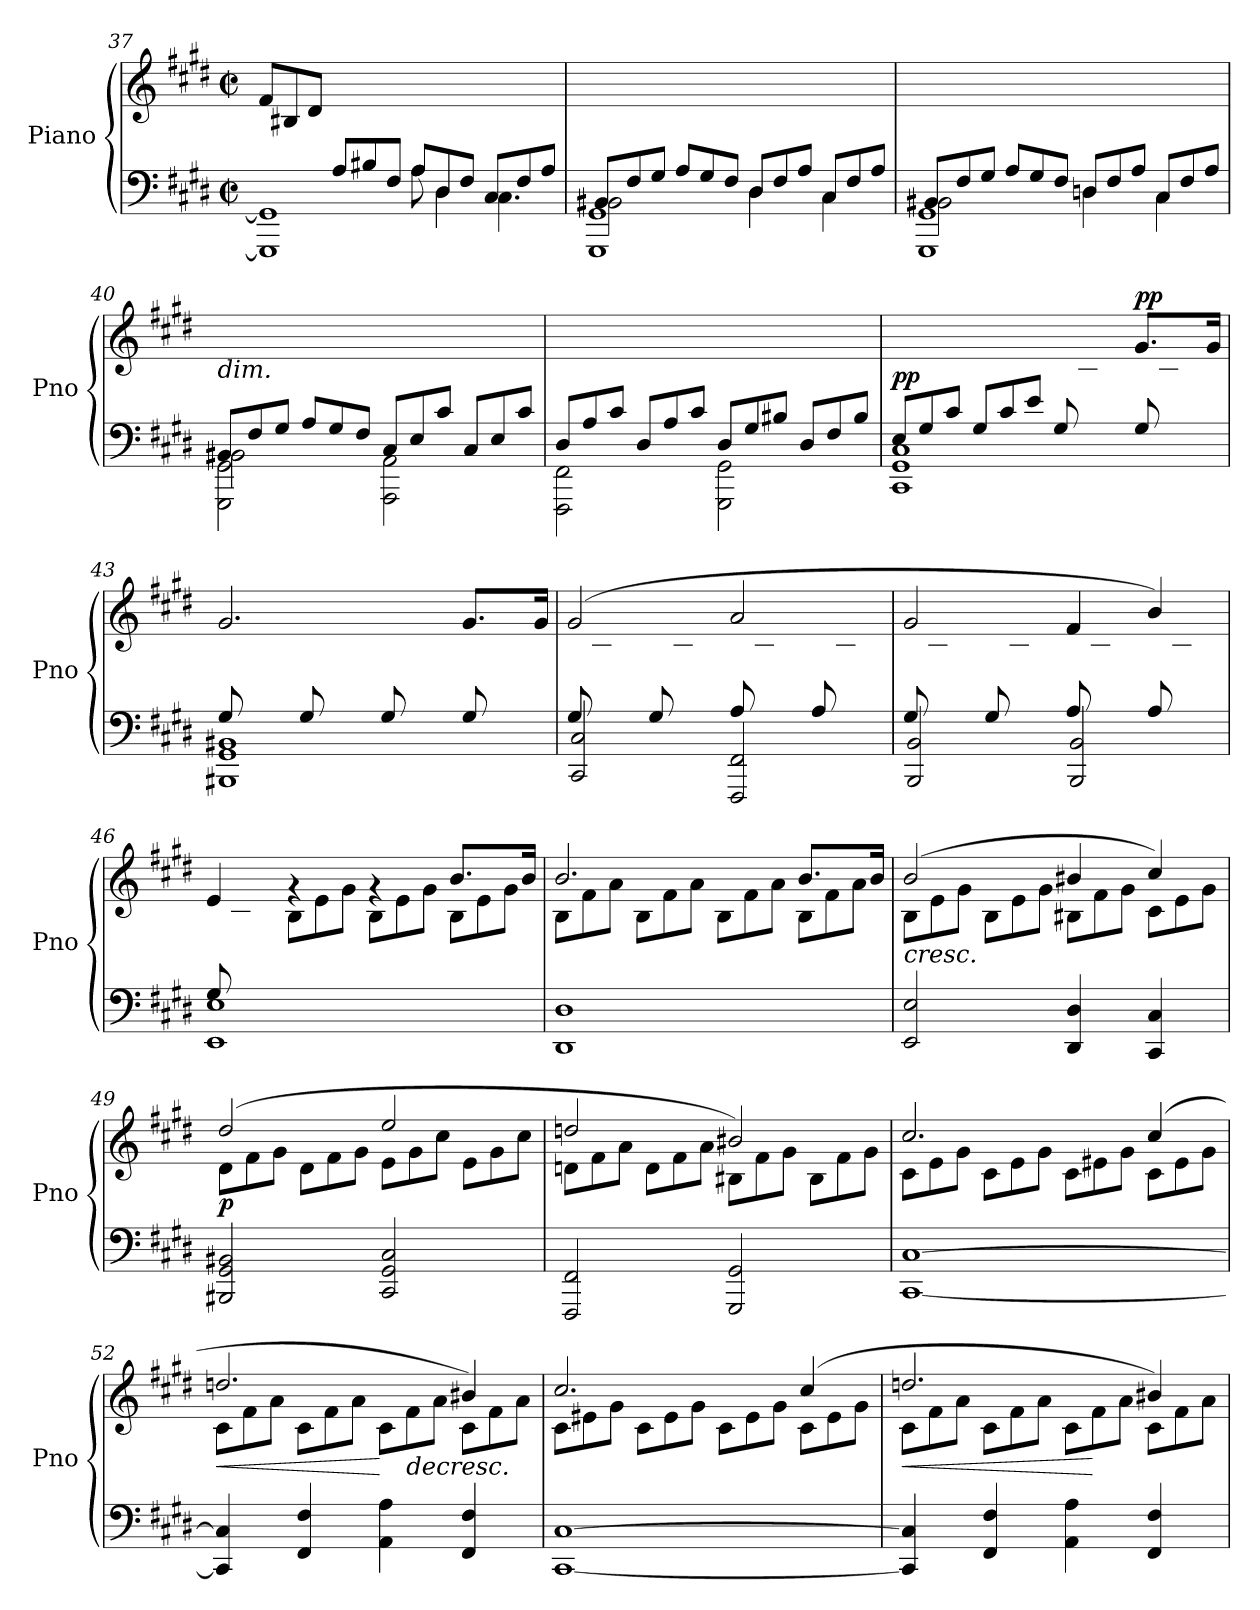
**kern	**kern	**dynam
*part1	*part1	*part1
*staff2	*staff1	*staff1/2
*I"Piano	*	*
*I'Pno	*	*
!!LO:LB:g=z
*clefF4	*clefG2	*
*k[f#c#g#d#]	*k[f#c#g#d#]	*
*M4/4	*M4/4	*
*met(c|)	*met(c|)	*
=37	=37	=37
*^	*	*
*	*^	*	*
*	*	*	*Xtuplet	*
4ryy	2ryy	1GGG#] 1GG#]	12f#/L	.
.	.	.	12B#X/	.
.	.	.	12d#/J	.
*Xtuplet	*	*	*	*
12A/L	.	.	2.ryy	.
12B#X/	.	.	.	.
12F#/J	.	.	.	.
12A/L	12A\	.	.	.
12D#/	6D#\	.	.	.
12F#/J	.	.	.	.
12C#/L	6.C#\	.	.	.
12F#/	.	.	.	.
12A/J	.	.	.	.
=38	=38	=38	=38	=38
12BB#X/L	2BB#\	1GGG# 1GG#	1ryy	.
12F#/	.	.	.	.
12G#/J	.	.	.	.
12A/L	.	.	.	.
12G#/	.	.	.	.
12F#/J	.	.	.	.
12D#/L	4D#\	.	.	.
12F#/	.	.	.	.
12A/J	.	.	.	.
12C#/L	4C#\	.	.	.
12F#/	.	.	.	.
12A/J	.	.	.	.
=39	=39	=39	=39	=39
12BB#X/L	2BB#\	1GGG# 1GG#	1ryy	.
12F#/	.	.	.	.
12G#/J	.	.	.	.
12A/L	.	.	.	.
12G#/	.	.	.	.
12F#/J	.	.	.	.
12Dn/L	4D\	.	.	.
12F#/	.	.	.	.
12A/J	.	.	.	.
12C#/L	4C#\	.	.	.
12F#/	.	.	.	.
12A/J	.	.	.	.
!!LO:LB:g=z
=40	=40	=40	=40	=40
!	!	!	!LO:TX:b:i:t=dim.	!
12BB#X/L	2BB#\	2GGG#\ 2GG#\	1ryy	.
12F#/	.	.	.	.
12G#/J	.	.	.	.
12A/L	.	.	.	.
12G#/	.	.	.	.
12F#/J	.	.	.	.
12C#/L	2ryy	2AAA\ 2AA\	.	.
12E/	.	.	.	.
12c#/J	.	.	.	.
12C#/L	.	.	.	.
12E/	.	.	.	.
12c#/J	.	.	.	.
*	*v	*v	*	*
=41	=41	=41	=41
12D#/L	2FFF#\ 2FF#\	1ryy	.
12A/	.	.	.
12c#/J	.	.	.
12D#/L	.	.	.
12A/	.	.	.
12c#/J	.	.	.
12D#/L	2GGG#\ 2GG#\	.	.
12G#/	.	.	.
12B#X/J	.	.	.
12D#/L	.	.	.
12F#/	.	.	.
12B#/J	.	.	.
=42	=42	=42	=42
*	*	*^	*
!	!	!	!	!LO:DY:a=2
12E/L	1CC# 1GG# 1C#	2ryy	12%7ryy	pp
12G#/	.	.	.	.
12c#/J	.	.	.	.
12G#/L	.	.	.	.
12c#/	.	.	.	.
12e/J	.	.	.	.
12G#/L	.	4ryy	.	.
6ryy	.	.	12c#/	.
.	.	.	12e/J	.
!	!	!	!	!LO:DY:a
12G#/L	.	8.g#/L	12ryy	pp
6ryy	.	.	12c#\	.
.	.	.	12e\J	.
.	.	16g#/Jk	.	.
!!LO:PB:g=z	!!
=43	=43	=43	=43	=43
12G#/L	1BBB#X 1GG# 1BB#X	2.g#/	12ryy	.
6ryy	.	.	12d#\	.
.	.	.	12f#\J	.
12G#/L	.	.	12ryy	.
6ryy	.	.	12d#\	.
.	.	.	12f#\J	.
12G#/L	.	.	12ryy	.
6ryy	.	.	12d#\	.
.	.	.	12f#\J	.
12G#/L	.	8.g#/L	12ryy	.
6ryy	.	.	12d#\	.
.	.	.	12f#\J	.
.	.	16g#/Jk	.	.
=44	=44	=44	=44	=44
12G#/L	2CC#/ 2C#/	(>2g#/	12ryy	.
6ryy	.	.	12c#\	.
.	.	.	12e\J	.
12G#/L	.	.	12ryy	.
6ryy	.	.	12c#\	.
.	.	.	12e\J	.
12A/L	2FFF#/ 2FF#/	2a/	12ryy	.
6ryy	.	.	12c#\	.
.	.	.	12f#\J	.
12A/L	.	.	12ryy	.
6ryy	.	.	12c#\	.
.	.	.	12f#\J	.
=45	=45	=45	=45	=45
12G#/L	2BBB/ 2BB/	2g#/	12ryy	.
6ryy	.	.	12B\	.
.	.	.	12e\J	.
12G#/L	.	.	12ryy	.
6ryy	.	.	12B\	.
.	.	.	12e\J	.
12A/L	2BBB/ 2BB/	4f#/	12ryy	.
6ryy	.	.	12B\	.
.	.	.	12d#\J	.
12A/L	.	4b/)	12ryy	.
6ryy	.	.	12B\	.
.	.	.	12d#\J	.
=46	=46	=46	=46	=46
12G#/L	1EE 1E	4e/	12ryy	.
12%11ryy	.	.	12B\	.
.	.	.	12e\J	.
.	.	4rg	12B\L	.
.	.	.	12e\	.
.	.	.	12g#\J	.
.	.	4rg	12B\L	.
.	.	.	12e\	.
.	.	.	12g#\J	.
.	.	8.b/L	12B\L	.
.	.	.	12e\	.
.	.	.	12g#\J	.
.	.	16b/Jk	.	.
*v	*v	*	*	*
!!LO:LB:g=z	!!
=47	=47	=47	=47
1DD# 1D#	2.b/	12B\L	.
.	.	12f#\	.
.	.	12a\J	.
.	.	12B\L	.
.	.	12f#\	.
.	.	12a\J	.
.	.	12B\L	.
.	.	12f#\	.
.	.	12a\J	.
.	8.b/L	12B\L	.
.	.	12f#\	.
.	.	12a\J	.
.	16b/Jk	.	.
=48	=48	=48	=48
!	!LO:TX:b:i:t=cresc.	!	!
2EE/ 2E/	(>2b/	12B\L	.
.	.	12e\	.
.	.	12g#\J	.
.	.	12B\L	.
.	.	12e\	.
.	.	12g#\J	.
4DD#/ 4D#/	4b#X/	12B#X\L	.
.	.	12f#\	.
.	.	12g#\J	.
4CC#/ 4C#/	4cc#/)	12c#\L	.
.	.	12e\	.
.	.	12g#\J	.
=49	=49	=49	=49
!	!	!	!LO:DY:b
2BBB#X/ 2GG#/ 2BB#X/	(>2dd#/	12d#\L	p
.	.	12f#\	.
.	.	12g#\J	.
.	.	12d#\L	.
.	.	12f#\	.
.	.	12g#\J	.
2CC#/ 2GG#/ 2C#/	2ee/	12e\L	.
.	.	12g#\	.
.	.	12cc#\J	.
.	.	12e\L	.
.	.	12g#\	.
.	.	12cc#\J	.
=50	=50	=50	=50
2FFF#/ 2FF#/	2ddn/	12dn\L	.
.	.	12f#\	.
.	.	12a\J	.
.	.	12d\L	.
.	.	12f#\	.
.	.	12a\J	.
2GGG#/ 2GG#/	2b#X/)	12B#X\L	.
.	.	12f#\	.
.	.	12g#\J	.
.	.	12B#\L	.
.	.	12f#\	.
.	.	12g#\J	.
!!LO:LB:g=z	!!
=51	=51	=51	=51
[1CC# [1C#	2.cc#/	12c#\L	.
.	.	12e\	.
.	.	12g#\J	.
.	.	12c#\L	.
.	.	12e\	.
.	.	12g#\J	.
.	.	12c#\L	.
.	.	12e#X\	.
.	.	12g#\J	.
.	(>4cc#/	12c#\L	.
.	.	12e#\	.
.	.	12g#\J	.
=52	=52	=52	=52
!	!	!	!LO:HP:b
4CC#/] 4C#/]	2.ddn/	12c#\L	<
.	.	12f#\	.
.	.	12a\J	.
4FF#/ 4F#/	.	12c#\L	.
.	.	12f#\	.
.	.	12a\J	.
4AA\ 4A\	.	12c#\L	[
!	!	!	!LO:HP:b
.	.	12f#\	>
.	.	12a\J	.
4FF#/ 4F#/	4b#X/)	12c#\L	.
.	.	12f#\	.
.	.	12a\J	.
=53	=53	=53	=53
[1CC# [1C#	2.cc#/	12c#\L	.
.	.	12e#X\	.
.	.	12g#\J	.
.	.	12c#\L	.
.	.	12e#\	.
.	.	12g#\J	.
.	.	12c#\L	.
.	.	12e#\	.
.	.	12g#\J	.
.	(>4cc#/	12c#\L	.
.	.	12e#\	.
.	.	12g#\J	.
!!LO:LB:g=z	!!
=54	=54	=54	=54
!	!	!	!LO:HP:b
4CC#/] 4C#/]	2.ddn/	12c#\L	<
.	.	12f#\	.
.	.	12a\J	.
4FF#/ 4F#/	.	12c#\L	.
.	.	12f#\	.
.	.	12a\J	.
4AA\ 4A\	.	12c#\L	.
.	.	12f#\	[
.	.	12a\J	.
4FF#/ 4F#/	4b#X/)	12c#\L	.
.	.	12f#\	.
.	.	12a\J	.
*	*v	*v	*
.	.	]
=	=	=
*-	*-	*-
